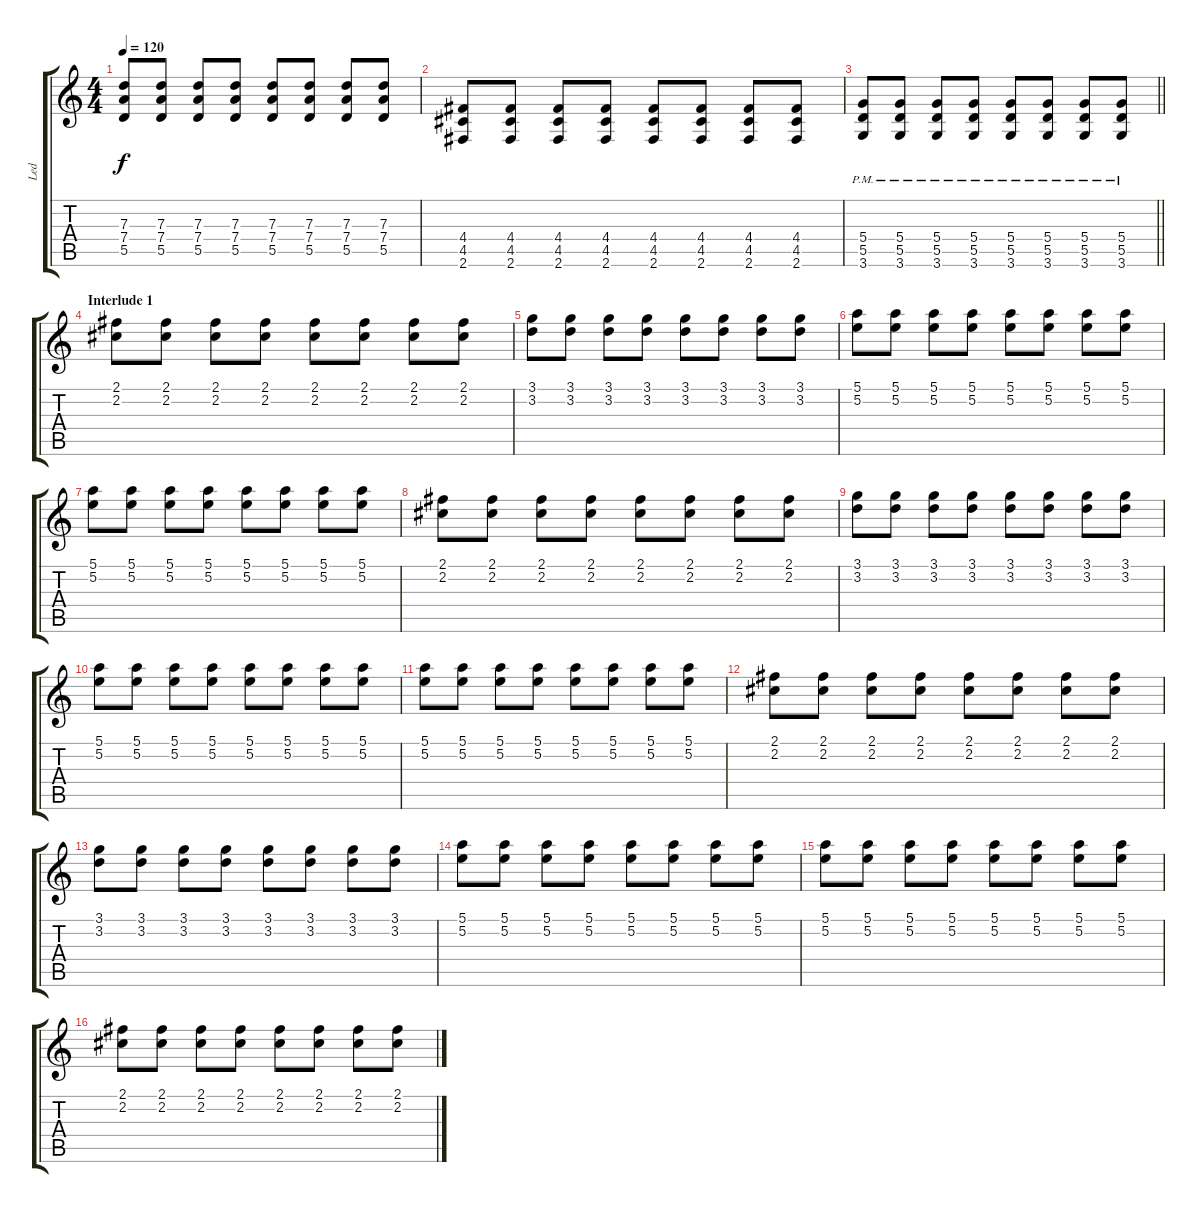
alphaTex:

\track ("Led" "Led") {instrument overdrivenguitar}
\staff {score tabs}
\tuning (E4 B3 G3 D3 A2 E2) {hide}
\ts (4 4)
\tempo 120
\clef g2
\ks c
(7.3 7.4 5.5).8{dy f} (7.3 7.4 5.5).8 (7.3 7.4 5.5).8 (7.3 7.4 5.5).8 (7.3 7.4 5.5).8 (7.3 7.4 5.5).8 (7.3 7.4 5.5).8 (7.3 7.4 5.5).8 |
(4.4 4.5 2.6).8 (4.4 4.5 2.6).8 (4.4 4.5 2.6).8 (4.4 4.5 2.6).8 (4.4 4.5 2.6).8 (4.4 4.5 2.6).8 (4.4 4.5 2.6).8 (4.4 4.5 2.6).8 |
\barLineRight lightlight
(5.4{pm} 5.5{pm} 3.6{pm}).8 (5.4{pm} 5.5{pm} 3.6{pm}).8 (5.4{pm} 5.5{pm} 3.6{pm}).8 (5.4{pm} 5.5{pm} 3.6{pm}).8 (5.4{pm} 5.5{pm} 3.6{pm}).8 (5.4{pm} 5.5{pm} 3.6{pm}).8 (5.4{pm} 5.5{pm} 3.6{pm}).8 (5.4{pm} 5.5{pm} 3.6{pm}).8 |
\section ("" "Interlude 1")
(2.1 2.2).8 (2.1 2.2).8 (2.1 2.2).8 (2.1 2.2).8 (2.1 2.2).8 (2.1 2.2).8 (2.1 2.2).8 (2.1 2.2).8 |
(3.1 3.2).8 (3.1 3.2).8 (3.1 3.2).8 (3.1 3.2).8 (3.1 3.2).8 (3.1 3.2).8 (3.1 3.2).8 (3.1 3.2).8 |
(5.1 5.2).8 (5.1 5.2).8 (5.1 5.2).8 (5.1 5.2).8 (5.1 5.2).8 (5.1 5.2).8 (5.1 5.2).8 (5.1 5.2).8 |
(5.1 5.2).8 (5.1 5.2).8 (5.1 5.2).8 (5.1 5.2).8 (5.1 5.2).8 (5.1 5.2).8 (5.1 5.2).8 (5.1 5.2).8 |
(2.1 2.2).8 (2.1 2.2).8 (2.1 2.2).8 (2.1 2.2).8 (2.1 2.2).8 (2.1 2.2).8 (2.1 2.2).8 (2.1 2.2).8 |
(3.1 3.2).8 (3.1 3.2).8 (3.1 3.2).8 (3.1 3.2).8 (3.1 3.2).8 (3.1 3.2).8 (3.1 3.2).8 (3.1 3.2).8 |
(5.1 5.2).8 (5.1 5.2).8 (5.1 5.2).8 (5.1 5.2).8 (5.1 5.2).8 (5.1 5.2).8 (5.1 5.2).8 (5.1 5.2).8 |
(5.1 5.2).8 (5.1 5.2).8 (5.1 5.2).8 (5.1 5.2).8 (5.1 5.2).8 (5.1 5.2).8 (5.1 5.2).8 (5.1 5.2).8 |
(2.1 2.2).8 (2.1 2.2).8 (2.1 2.2).8 (2.1 2.2).8 (2.1 2.2).8 (2.1 2.2).8 (2.1 2.2).8 (2.1 2.2).8 |
(3.1 3.2).8 (3.1 3.2).8 (3.1 3.2).8 (3.1 3.2).8 (3.1 3.2).8 (3.1 3.2).8 (3.1 3.2).8 (3.1 3.2).8 |
(5.1 5.2).8 (5.1 5.2).8 (5.1 5.2).8 (5.1 5.2).8 (5.1 5.2).8 (5.1 5.2).8 (5.1 5.2).8 (5.1 5.2).8 |
(5.1 5.2).8 (5.1 5.2).8 (5.1 5.2).8 (5.1 5.2).8 (5.1 5.2).8 (5.1 5.2).8 (5.1 5.2).8 (5.1 5.2).8 |
(2.1 2.2).8 (2.1 2.2).8 (2.1 2.2).8 (2.1 2.2).8 (2.1 2.2).8 (2.1 2.2).8 (2.1 2.2).8 (2.1 2.2).8
